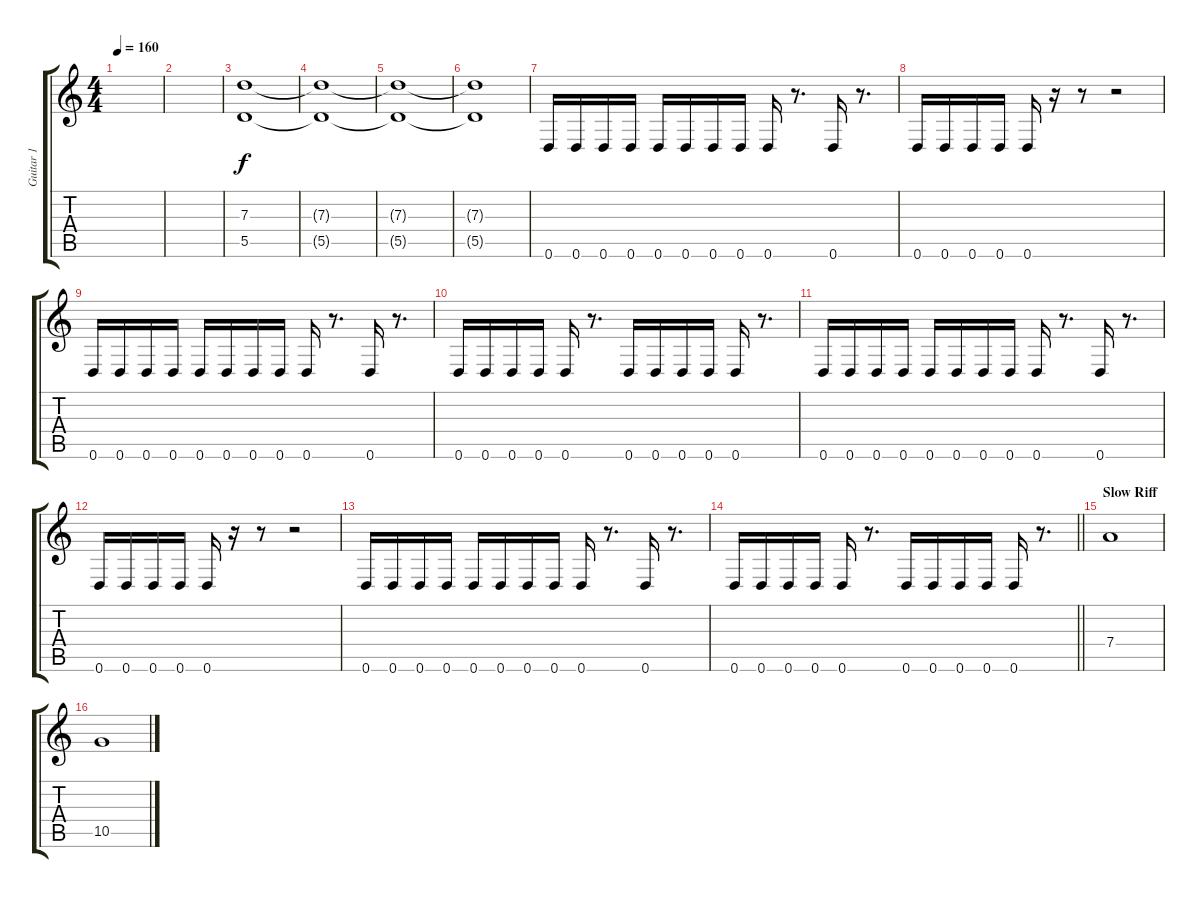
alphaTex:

\track ("Guitar 1" "Guitar 1") {instrument distortionguitar}
\staff {score tabs}
\tuning (E4 B3 G3 D3 A2 D2) {hide}
\ts (4 4)
\tempo 160
\clef g2
\ks c
|
|
(7.3 5.5).1 |
(7.3{t} 5.5{t}).1 |
(7.3{t} 5.5{t}).1 |
(7.3{t} 5.5{t}).1 |
0.6.16 0.6.16 0.6.16 0.6.16 0.6.16 0.6.16 0.6.16 0.6.16 0.6.16 r.8{d} 0.6.16 r.8{d} |
0.6.16 0.6.16 0.6.16 0.6.16 0.6.16 r.16 r.8 r.2 |
0.6.16 0.6.16 0.6.16 0.6.16 0.6.16 0.6.16 0.6.16 0.6.16 0.6.16 r.8{d} 0.6.16 r.8{d} |
0.6.16 0.6.16 0.6.16 0.6.16 0.6.16 r.8{d} 0.6.16 0.6.16 0.6.16 0.6.16 0.6.16 r.8{d} |
0.6.16 0.6.16 0.6.16 0.6.16 0.6.16 0.6.16 0.6.16 0.6.16 0.6.16 r.8{d} 0.6.16 r.8{d} |
0.6.16 0.6.16 0.6.16 0.6.16 0.6.16 r.16 r.8 r.2 |
0.6.16 0.6.16 0.6.16 0.6.16 0.6.16 0.6.16 0.6.16 0.6.16 0.6.16 r.8{d} 0.6.16 r.8{d} |
\barLineRight lightlight
0.6.16 0.6.16 0.6.16 0.6.16 0.6.16 r.8{d} 0.6.16 0.6.16 0.6.16 0.6.16 0.6.16 r.8{d} |
\section ("" "Slow Riff")
7.4.1 |
10.5.1
